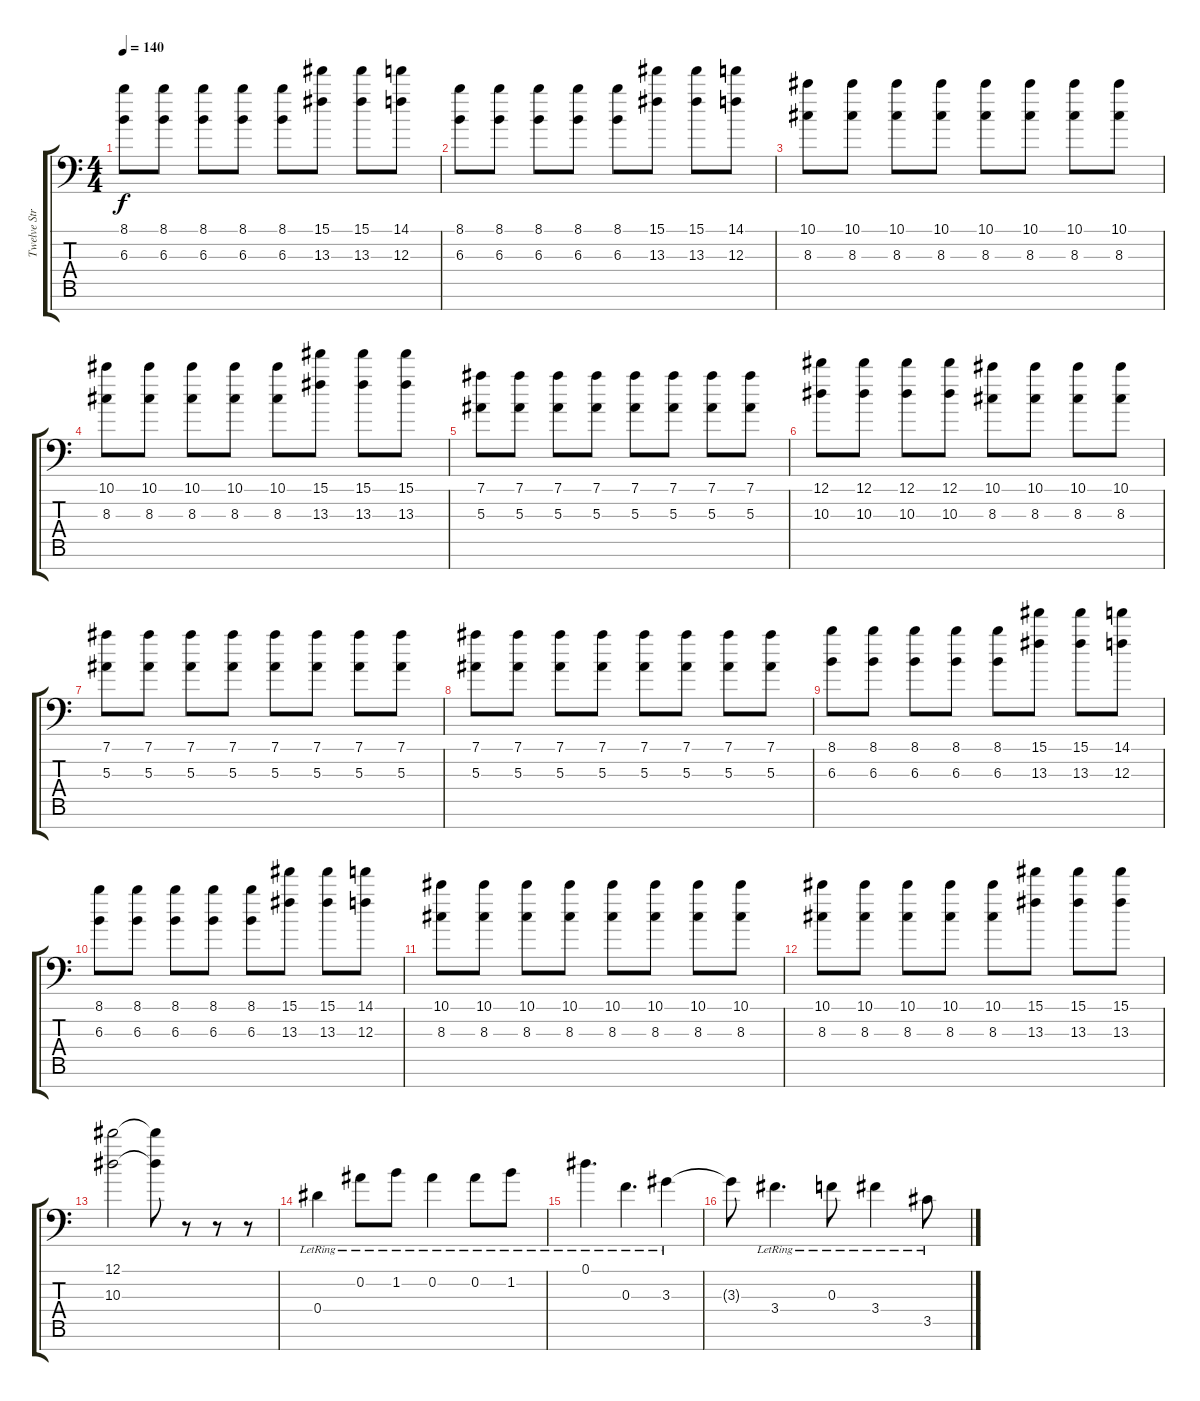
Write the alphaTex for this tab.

\track ("Twelve String Acoustic" "Twelve Str") {instrument acousticguitarsteel}
\staff {score tabs}
\tuning (Eb4 Bb3 F3 Eb3 Bb2 F2 Bb1) {hide}
\ts (4 4)
\tempo 140
\clef f4
\ks c
(8.1 6.3).8{dy f} (8.1 6.3).8 (8.1 6.3).8 (8.1 6.3).8 (8.1 6.3).8 (15.1 13.3).8 (15.1 13.3).8 (14.1 12.3).8 |
(8.1 6.3).8 (8.1 6.3).8 (8.1 6.3).8 (8.1 6.3).8 (8.1 6.3).8 (15.1 13.3).8 (15.1 13.3).8 (14.1 12.3).8 |
(10.1 8.3).8 (10.1 8.3).8 (10.1 8.3).8 (10.1 8.3).8 (10.1 8.3).8 (10.1 8.3).8 (10.1 8.3).8 (10.1 8.3).8 |
(10.1 8.3).8 (10.1 8.3).8 (10.1 8.3).8 (10.1 8.3).8 (10.1 8.3).8 (15.1 13.3).8 (15.1 13.3).8 (15.1 13.3).8 |
(7.1 5.3).8 (7.1 5.3).8 (7.1 5.3).8 (7.1 5.3).8 (7.1 5.3).8 (7.1 5.3).8 (7.1 5.3).8 (7.1 5.3).8 |
(12.1 10.3).8 (12.1 10.3).8 (12.1 10.3).8 (12.1 10.3).8 (10.1 8.3).8 (10.1 8.3).8 (10.1 8.3).8 (10.1 8.3).8 |
(7.1 5.3).8 (7.1 5.3).8 (7.1 5.3).8 (7.1 5.3).8 (7.1 5.3).8 (7.1 5.3).8 (7.1 5.3).8 (7.1 5.3).8 |
(7.1 5.3).8 (7.1 5.3).8 (7.1 5.3).8 (7.1 5.3).8 (7.1 5.3).8 (7.1 5.3).8 (7.1 5.3).8 (7.1 5.3).8 |
(8.1 6.3).8 (8.1 6.3).8 (8.1 6.3).8 (8.1 6.3).8 (8.1 6.3).8 (15.1 13.3).8 (15.1 13.3).8 (14.1 12.3).8 |
(8.1 6.3).8 (8.1 6.3).8 (8.1 6.3).8 (8.1 6.3).8 (8.1 6.3).8 (15.1 13.3).8 (15.1 13.3).8 (14.1 12.3).8 |
(10.1 8.3).8 (10.1 8.3).8 (10.1 8.3).8 (10.1 8.3).8 (10.1 8.3).8 (10.1 8.3).8 (10.1 8.3).8 (10.1 8.3).8 |
(10.1 8.3).8 (10.1 8.3).8 (10.1 8.3).8 (10.1 8.3).8 (10.1 8.3).8 (15.1 13.3).8 (15.1 13.3).8 (15.1 13.3).8 |
(12.1 10.3).2 (12.1{t} 10.3{t}).8 r.8 r.8 r.8 |
0.4{lr}.4{instrument acousticguitarsteel} 0.2{lr}.8 1.2{lr}.8 0.2{lr}.4 0.2{lr}.8 1.2{lr}.8 |
0.1{lr}.4{d} 0.3{lr}.4{d} 3.3{lr}.4 |
3.3{t}.8 3.4{lr}.4{d} 0.3{lr}.8 3.4{lr}.4 3.5{lr}.8
